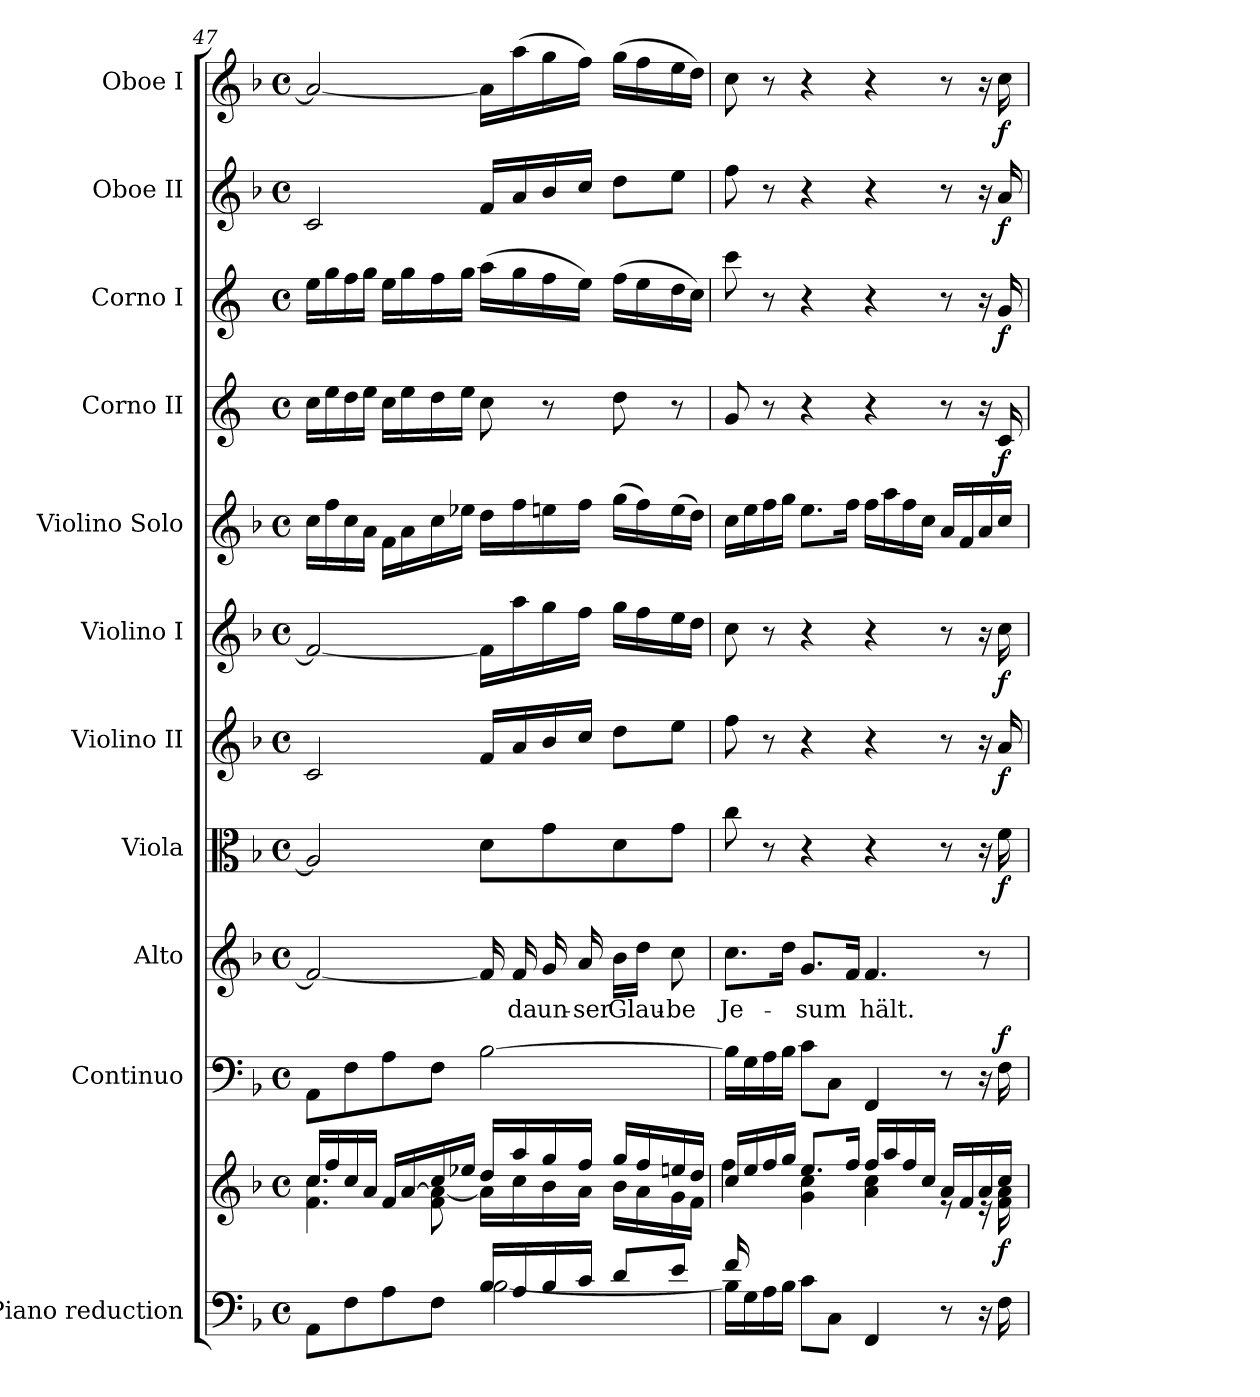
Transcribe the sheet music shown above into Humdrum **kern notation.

**kern	**kern	**dynam	**kern	**dynam	**kern	**text	**kern	**dynam	**kern	**dynam	**kern	**dynam	**kern	**kern	**dynam	**kern	**dynam	**kern	**dynam	**kern	**dynam
*part11	*part11	*part11	*part10	*part10	*part9	*part9	*part8	*part8	*part7	*part7	*part6	*part6	*part5	*part4	*part4	*part3	*part3	*part2	*part2	*part1	*part1
*staff12	*staff11	*staff11/12	*staff10	*staff10	*staff9	*staff9	*staff8	*staff8	*staff7	*staff7	*staff6	*staff6	*staff5	*staff4	*staff4	*staff3	*staff3	*staff2	*staff2	*staff1	*staff1
*I"Piano reduction	*	*	*I"Continuo	*	*I"Alto	*	*I"Viola	*	*I"Violino II	*	*I"Violino I	*	*I"Violino Solo	*I"Corno II	*	*I"Corno I	*	*I"Oboe II	*	*I"Oboe I	*
*I'Pno	*	*	*	*	*	*	*	*	*	*	*	*	*I'Vln	*	*	*	*	*I'Ob	*	*I'Ob	*
*clefF4	*clefG2	*	*clefF4	*	*clefG2	*	*clefC3	*	*clefG2	*	*clefG2	*	*clefG2	*clefG2	*	*clefG2	*	*clefG2	*	*clefG2	*
*	*	*	*	*	*	*	*	*	*	*	*	*	*	*ITrd4c7	*	*ITrd4c7	*	*	*	*	*
*k[b-]	*k[b-]	*	*k[b-]	*	*k[b-]	*	*k[b-]	*	*k[b-]	*	*k[b-]	*	*k[b-]	*k[b-]	*	*k[b-]	*	*k[b-]	*	*k[b-]	*
*M4/4	*M4/4	*	*M4/4	*	*M4/4	*	*M4/4	*	*M4/4	*	*M4/4	*	*M4/4	*M4/4	*	*M4/4	*	*M4/4	*	*M4/4	*
*met(c)	*met(c)	*	*met(c)	*	*met(c)	*	*met(c)	*	*met(c)	*	*met(c)	*	*met(c)	*met(c)	*	*met(c)	*	*met(c)	*	*met(c)	*
=47	=47	=47	=47	=47	=47	=47	=47	=47	=47	=47	=47	=47	=47	=47	=47	=47	=47	=47	=47	=47	=47
*^	*^	*	*	*	*	*	*	*	*	*	*	*	*	*	*	*	*	*	*	*	*
2ryy	8AA\L	16cc/LL	4.f\ 4.cc\	.	8AA\L	.	2f/_	.	2A/]	.	2c/	.	2f/_	.	16cc\LL	16f\LL	.	16a\LL	.	2c/	.	2a/_	.
.	.	16ff/	.	.	.	.	.	.	.	.	.	.	.	.	16ff\	16a\	.	16cc\	.	.	.	.	.
.	8F\	16cc/	.	.	8F\	.	.	.	.	.	.	.	.	.	16cc\	16g\	.	16b-\	.	.	.	.	.
.	.	16a/JJ	.	.	.	.	.	.	.	.	.	.	.	.	16a\JJ	16a\JJ	.	16cc\JJ	.	.	.	.	.
.	8A\	16f/LL	.	.	8A\	.	.	.	.	.	.	.	.	.	16f\LL	16f\LL	.	16a\LL	.	.	.	.	.
.	.	[16a/	.	.	.	.	.	.	.	.	.	.	.	.	16a\	16a\	.	16cc\	.	.	.	.	.
.	8F\J	16cc/	8f\ 8a\_	.	8F\J	.	.	.	.	.	.	.	.	.	16cc\	16g\	.	16b-\	.	.	.	.	.
.	.	16ee-X/JJ	.	.	.	.	.	.	.	.	.	.	.	.	16ee-X\JJ	16a\JJ	.	16cc\JJ	.	.	.	.	.
16B-/LL	[2B-\	16dd/LL	16a\LL]	.	[2B-\	.	16f/]	.	8d\L	.	16f/LL	.	16f\LL]	.	16dd\LL	8f\	.	(>16dd\LL	.	16f/LL	.	16a\LL]	.
!	!	!	!	!	!	!	!	!LO:LY:b	!	!	!	!	!	!	!	!	!	!	!	!	!	!	!
16A/	.	16aa/	16cc\	.	.	.	16f/	da	.	.	16a/	.	16aa\	.	16ff\	.	.	16cc\	.	16a/	.	(>16aa\	.
!	!	!	!	!	!	!	!	!LO:LY:b	!	!	!	!	!	!	!	!	!	!	!	!	!	!	!
16B-/	.	16gg/	16b-\	.	.	.	16g/	un-	8g\	.	16b-/	.	16gg\	.	16een\	8r	.	16b-\	.	16b-/	.	16gg\	.
!	!	!	!	!	!	!	!	!LO:LY:b	!	!	!	!	!	!	!	!	!	!	!	!	!	!	!
16c/JJ	.	16ff/JJ	16a\JJ	.	.	.	16a/	-ser	.	.	16cc/JJ	.	16ff\JJ	.	16ff\JJ	.	.	16a\JJ)	.	16cc/JJ	.	16ff\JJ)	.
!	!	!	!	!	!	!	!	!LO:LY:b	!	!	!	!	!	!	!	!	!	!	!	!	!	!	!
8d/L	.	16gg/LL	16b-\LL	.	.	.	16b-\LL	Glau-	8d\	.	8dd\L	.	16gg\LL	.	(>16gg\LL	8g\	.	(>16b-\LL	.	8dd\L	.	(>16gg\LL	.
.	.	16ff/	16a\	.	.	.	16dd\JJ	.	.	.	.	.	16ff\	.	16ff\)	.	.	16a\	.	.	.	16ff\	.
!	!	!	!	!	!	!	!	!LO:LY:b	!	!	!	!	!	!	!	!	!	!	!	!	!	!	!
8e/J	.	16een/	16g\	.	.	.	8cc\	-be	8g\J	.	8ee\J	.	16ee\	.	(>16ee\	8r	.	16g\	.	8ee\J	.	16ee\	.
.	.	16dd/JJ	16f\JJ	.	.	.	.	.	.	.	.	.	16dd\JJ	.	16dd\JJ)	.	.	16f\JJ)	.	.	.	16dd\JJ)	.
!!LO:PB:g=z
=48	=48	=48	=48	=48	=48	=48	=48	=48	=48	=48	=48	=48	=48	=48	=48	=48	=48	=48	=48	=48	=48	=48	=48
*	*	*	*^	*	*	*	*	*	*	*	*	*	*	*	*	*	*	*	*	*	*	*	*
!	!	!	!	!	!	!	!	!	!LO:LY:b	!	!	!	!	!	!	!	!	!	!	!	!	!	!	!
16f/LL	16B-\LL]	16cc/LL	4ff\	16ryy	.	16B-\LL]	.	8.cc\L	Je-	8cc\	.	8ff\	.	8cc\	.	16cc\LL	8c/	.	8ff\	.	8ff\	.	8cc\	.
2...ryy	16G\	16ee/	.	16b-\	.	16G\	.	.	.	.	.	.	.	.	.	16ee\	.	.	.	.	.	.	.	.
.	16A\	16ff/	.	16cc\	.	16A\	.	.	.	8r	.	8r	.	8r	.	16ff\	8r	.	8r	.	8r	.	8r	.
.	16B-\JJ	16gg/JJ	.	16dd\JJ	.	16B-\JJ	.	16dd\Jk	.	.	.	.	.	.	.	16gg\JJ	.	.	.	.	.	.	.	.
!	!	!	!	!	!	!	!	!	!LO:LY:b	!	!	!	!	!	!	!	!	!	!	!	!	!	!	!
.	8c\L	8.ee/L	4g\ 4cc\	4ryy	.	8c\L	.	8.g/L	-sum	4r	.	4r	.	4r	.	8.ee\L	4r	.	4r	.	4r	.	4r	.
.	8C\J	.	.	.	.	8C\J	.	.	.	.	.	.	.	.	.	.	.	.	.	.	.	.	.	.
.	.	16ff/Jk	.	.	.	.	.	16f/Jk	.	.	.	.	.	.	.	16ff\Jk	.	.	.	.	.	.	.	.
!	!	!	!	!	!	!	!	!	!LO:LY:b	!	!	!	!	!	!	!	!	!	!	!	!	!	!	!
.	4FF/	16ff/LL	4a\ 4cc\	2ryy	.	4FF/	.	4.f/	hält.	4r	.	4r	.	4r	.	16ff\LL	4r	.	4r	.	4r	.	4r	.
.	.	16aa/	.	.	.	.	.	.	.	.	.	.	.	.	.	16aa\	.	.	.	.	.	.	.	.
.	.	16ff/	.	.	.	.	.	.	.	.	.	.	.	.	.	16ff\	.	.	.	.	.	.	.	.
.	.	16cc/JJ	.	.	.	.	.	.	.	.	.	.	.	.	.	16cc\JJ	.	.	.	.	.	.	.	.
.	8r	16a/LL	8re	.	.	8r	.	.	.	8r	.	8r	.	8r	.	16a/LL	8r	.	8r	.	8r	.	8r	.
.	.	16f/	.	.	.	.	.	.	.	.	.	.	.	.	.	16f/	.	.	.	.	.	.	.	.
.	16r	16a/	16re	.	.	16r	.	8r	.	16r	.	16r	.	16r	.	16a/	16r	.	16r	.	16r	.	16r	.
!	!	!	!	!	!LO:DY:b	!	!LO:DY:a	!	!	!	!LO:DY:b	!	!LO:DY:b	!	!LO:DY:b	!	!	!LO:DY:b	!	!LO:DY:b	!	!LO:DY:b	!	!LO:DY:b
.	16F\	16cc/JJ	16f\ 16a\	.	f	16F\	f	.	.	16f\	f	16a/	f	16cc\	f	16cc/JJ	16F/	f	16c/	f	16a/	f	16cc\	f
*v	*v	*	*	*	*	*	*	*	*	*	*	*	*	*	*	*	*	*	*	*	*	*	*	*
*	*v	*v	*v	*	*	*	*	*	*	*	*	*	*	*	*	*	*	*	*	*	*	*	*
=	=	=	=	=	=	=	=	=	=	=	=	=	=	=	=	=	=	=	=	=	=
*-	*-	*-	*-	*-	*-	*-	*-	*-	*-	*-	*-	*-	*-	*-	*-	*-	*-	*-	*-	*-	*-
